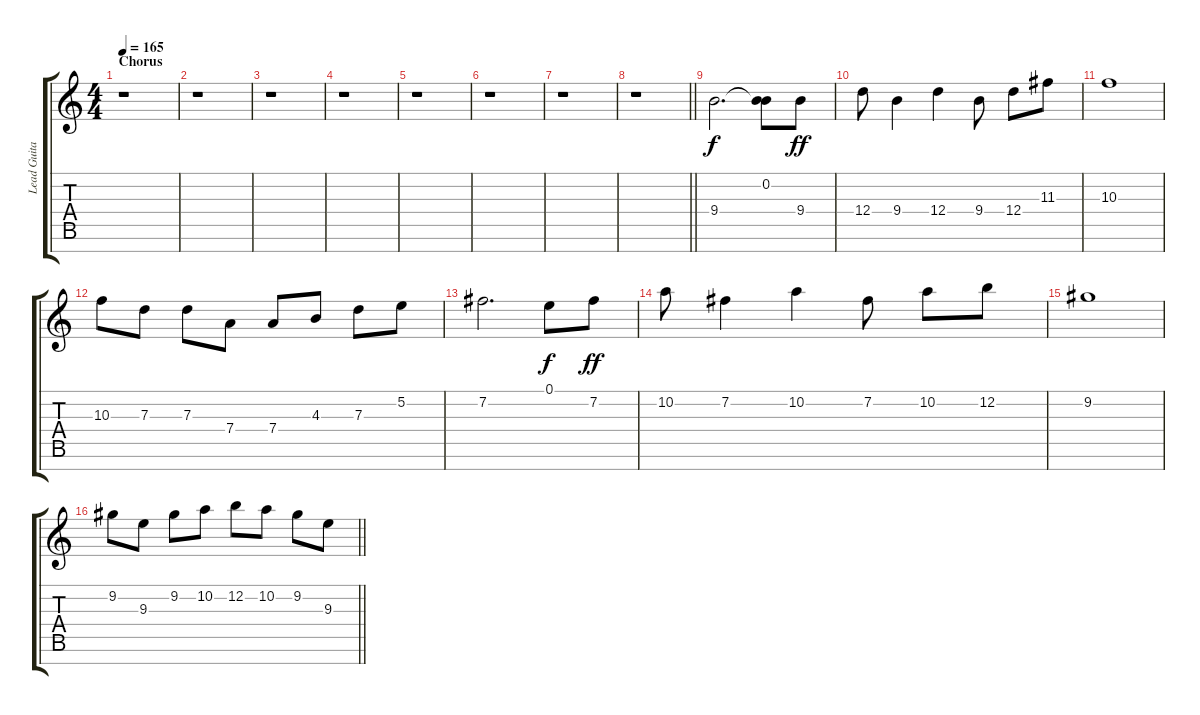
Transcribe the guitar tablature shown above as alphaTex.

\track ("Lead Guitar" "Lead Guita") {instrument distortionguitar}
\staff {score tabs}
\tuning (E4 B3 G3 D3 A2 E2 B1) {hide}
\ts (4 4)
\section ("" "Chorus")
\tempo 165
\clef g2
\ks c
r.1{dy ff} |
r.1 |
r.1 |
r.1 |
r.1 |
r.1 |
r.1 |
\barLineRight lightlight
r.1 |
9.4.2{d dy f} (0.2 9.4{t}).8 9.4.8{dy ff} |
12.4.8 9.4.4 12.4.4 9.4.8 12.4.8 11.3.8 |
10.3.1 |
10.3.8 7.3.8 7.3.8 7.4.8 7.4.8 4.3.8 7.3.8 5.2.8 |
7.2.2{d} 0.1.8{dy f} 7.2.8{dy ff} |
10.2.8 7.2.4 10.2.4 7.2.8 10.2.8 12.2.8 |
9.2.1 |
\barLineRight lightlight
9.2.8 9.3.8 9.2.8 10.2.8 12.2.8 10.2.8 9.2.8 9.3.8
